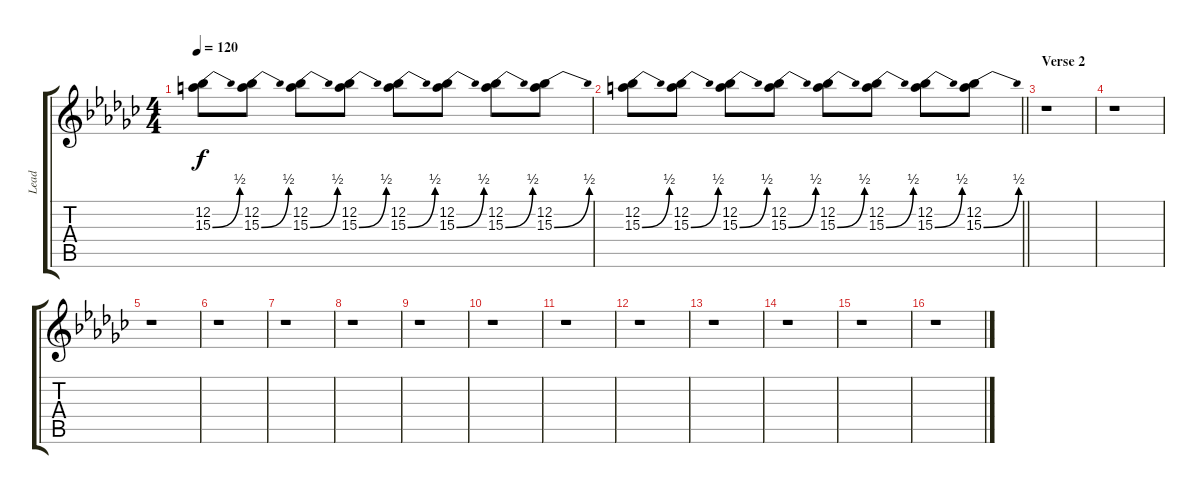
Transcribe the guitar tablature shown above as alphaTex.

\track ("Lead" "Lead") {instrument overdrivenguitar}
\staff {score tabs}
\tuning (Eb4 Bb3 Gb3 Db3 Ab2 Eb2) {hide}
\ts (4 4)
\tempo 120
\clef g2
\ks gb
(12.2 15.3{be (bend 0 0 60 2)}).8{dy f} (12.2 15.3{be (bend 0 0 60 2)}).8 (12.2 15.3{be (bend 0 0 60 2)}).8 (12.2 15.3{be (bend 0 0 60 2)}).8 (12.2 15.3{be (bend 0 0 60 2)}).8 (12.2 15.3{be (bend 0 0 60 2)}).8 (12.2 15.3{be (bend 0 0 60 2)}).8 (12.2 15.3{be (bend 0 0 60 2)}).8 |
\barLineRight lightlight
(12.2 15.3{be (bend 0 0 60 2)}).8 (12.2 15.3{be (bend 0 0 60 2)}).8 (12.2 15.3{be (bend 0 0 60 2)}).8 (12.2 15.3{be (bend 0 0 60 2)}).8 (12.2 15.3{be (bend 0 0 60 2)}).8 (12.2 15.3{be (bend 0 0 60 2)}).8 (12.2 15.3{be (bend 0 0 60 2)}).8 (12.2 15.3{be (bend 0 0 60 2)}).8 |
\section ("" "Verse 2")
r.1 |
r.1 |
r.1 |
r.1 |
r.1 |
r.1 |
r.1 |
r.1 |
r.1 |
r.1 |
r.1 |
r.1 |
r.1 |
r.1
